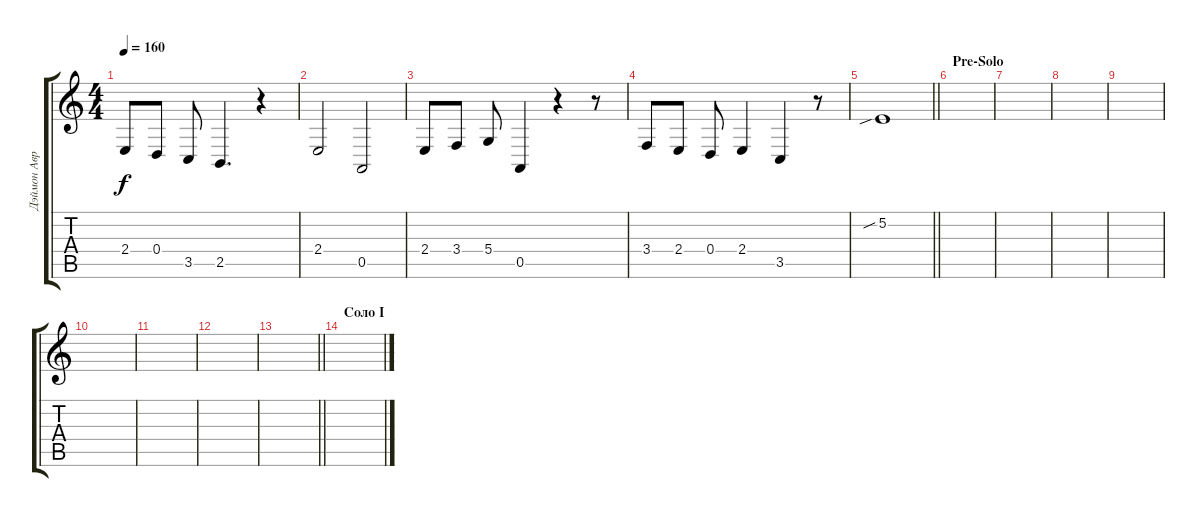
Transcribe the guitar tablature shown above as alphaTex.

\track ("Дэймон Авраменко" "Дэймон Авр") {instrument violin}
\staff {score tabs}
\tuning (E4 B3 G3 D3 A2 E2) {hide}
\ts (4 4)
\tempo 160
\clef g2
\ks c
2.4.8{dy f} 0.4.8 3.5.8 2.5.4{d} r.4 |
2.4.2 0.5.2 |
2.4.8 3.4.8 5.4.8 0.5.4 r.4 r.8 |
3.4.8 2.4.8 0.4.8 2.4.4 3.5.4 r.8 |
\barLineRight lightlight
5.2{sib}.1 |
\section ("" "Pre-Solo")
|
|
|
|
|
|
|
\barLineRight lightlight
|
\section ("" "Соло I")
